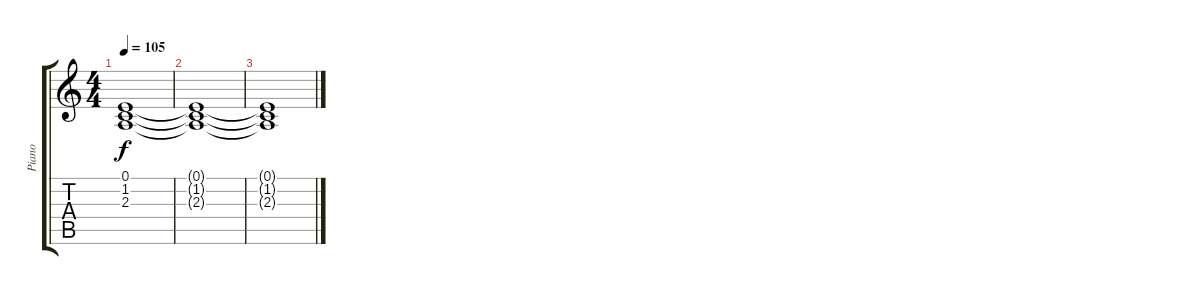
\track ("Piano" "Piano") {instrument synthstrings1}
\staff {score tabs}
\tuning (E4 B3 G3 D3 A2 E2) {hide}
\ts (4 4)
\tempo 105
\clef g2
\ks c
(0.1{t} 1.2{t} 2.3{t}).1{dy f} |
(0.1{t} 1.2{t} 2.3{t}).1 |
(0.1{t} 1.2{t} 2.3{t}).1
